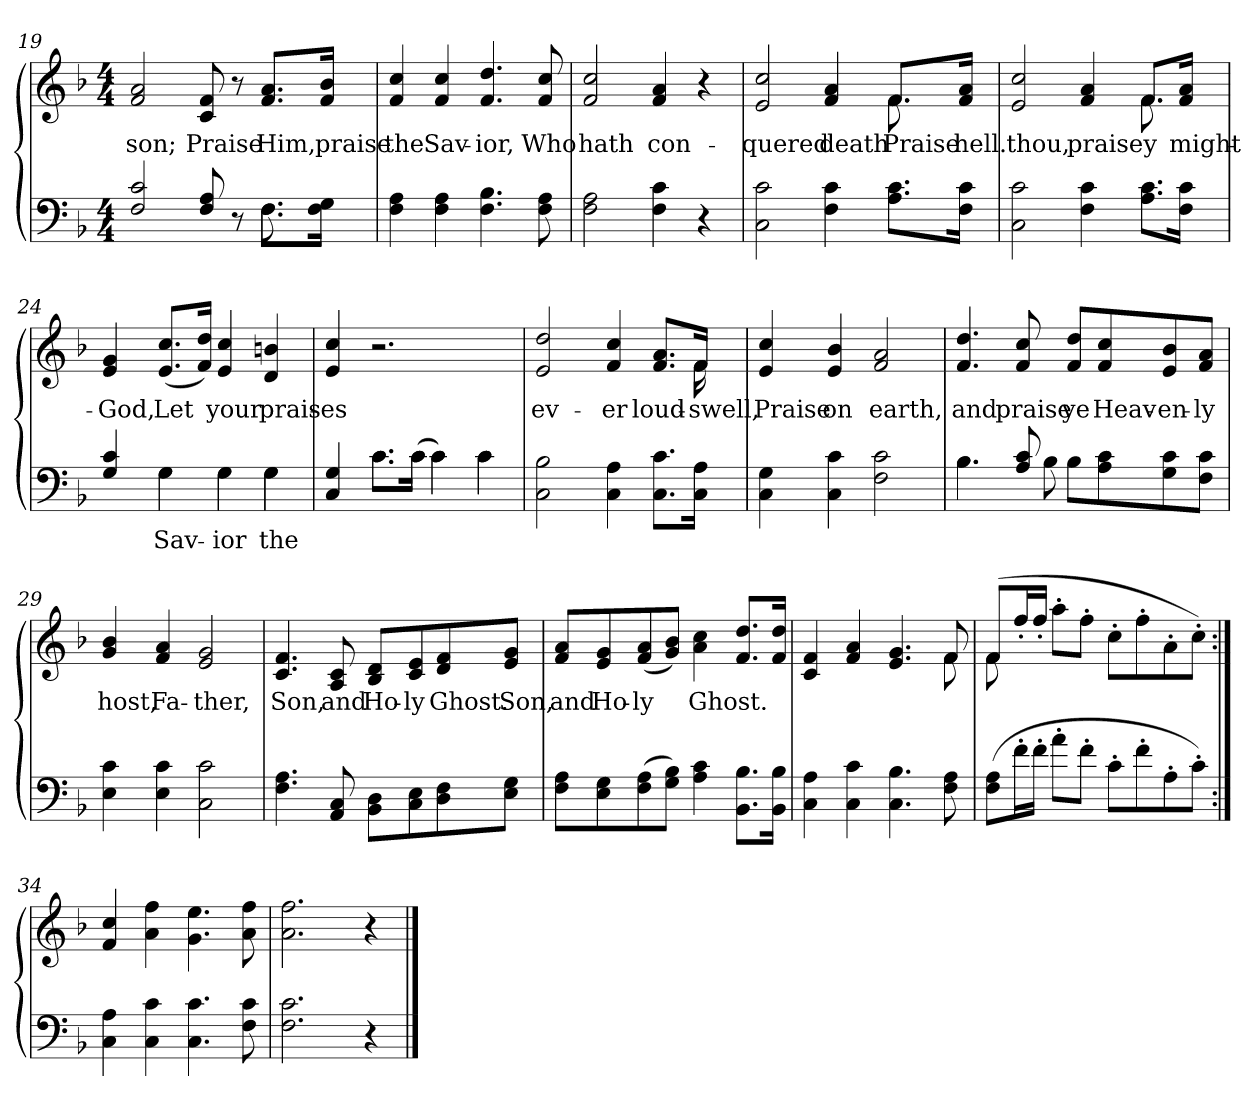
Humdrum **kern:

**kern	**text	**kern	**text
*part2	*part2	*part1	*part1
*staff2	*staff2	*staff1	*staff1
*clefF4	*	*clefG2	*
*k[b-]	*	*k[b-]	*
*F:	*	*F:	*
*M4/4	*	*M4/4	*
=19	=19	=19	=19
!	!LO:LY:b	!	!LO:LY:b
*^	*	*	*
2F/ 2c/	2.ryy	.	2f/ 2a/	-son;
!	!	!LO:LY:b	!	!LO:LY:b
8F/ 8A/	.	.	8c/ 8f/	Praise
8r	.	.	8r	.
!	!	!LO:LY:b	!	!
!	!	!LO:LY:b	!	!LO:LY:b
8.F\L	8.F\	.	8.f/ 8.a/L	Him,
!	!	!LO:LY:b	!	!LO:LY:b
16F\ 16G\Jk	16ryy	.	16f/ 16b-/Jk	praise
!!LO:LB:g=z
=20	=20	=20	=20	=20
!	!	!LO:LY:b	!	!LO:LY:b
*v	*v	*	*	*
4F\ 4A\	.	4f/ 4cc/	the
!	!LO:LY:b	!	!LO:LY:b
4F\ 4A\	.	4f/ 4cc/	Sav-
!	!LO:LY:b	!	!LO:LY:b
4.F\ 4.B-\	.	4.f/ 4.dd/	-ior,
!	!LO:LY:b	!	!LO:LY:b
8F\ 8A\	.	8f/ 8cc/	Who
=21	=21	=21	=21
!	!LO:LY:b	!	!LO:LY:b
2F\ 2A\	.	2f/ 2cc/	hath
!	!LO:LY:b	!	!LO:LY:b
4F\ 4c\	.	4f/ 4a/	con-
4r	.	4r	.
=22	=22	=22	=22
!	!LO:LY:b	!	!LO:LY:b
*	*	*^	*
2C\ 2c\	.	2e/ 2cc/	2.ryy	-quered
!	!LO:LY:b	!	!	!LO:LY:b
4F\ 4c\	.	4f/ 4a/	.	death
!	!LO:LY:b	!	!	!LO:LY:b
!	!	!	!	!LO:LY:b
8.A\ 8.c\L	.	8.f/L	8.f\	Praise
!	!LO:LY:b	!	!	!LO:LY:b
16F\ 16c\Jk	.	16f/ 16a/Jk	16ryy	hell.
!!LO:LB:g=z	!!
=23	=23	=23	=23	=23
!	!LO:LY:b	!	!	!LO:LY:b
2C\ 2c\	.	2e/ 2cc/	2.ryy	thou,
!	!LO:LY:b	!	!	!LO:LY:b
4F\ 4c\	.	4f/ 4a/	.	praise
!	!LO:LY:b	!	!	!LO:LY:b
!	!	!	!	!LO:LY:b
8.A\ 8.c\L	.	8.f/L	8.f\	-y
!	!LO:LY:b	!	!	!LO:LY:b
16F\ 16c\Jk	.	16f/ 16a/Jk	16ryy	might-
=24	=24	=24	=24	=24
!	!LO:LY:b	!	!	!LO:LY:b
*^	*	*v	*v	*
4G/ 4c/	4ryy	.	4e/ 4g/	God,
!	!	!LO:LY:b	!	!
!	!	!LO:LY:b	!	!LO:LY:b
4G\	4G\	Sav-	(<8.e/ 8.cc/L	Let
.	.	.	16f/ 16dd/Jk)	.
!	!	!LO:LY:b	!	!
!	!	!LO:LY:b	!	!LO:LY:b
4G\	4G\	-ior	4e/ 4cc/	your
!	!	!LO:LY:b	!	!LO:LY:b
4G\	4G\	the	4d/ 4bn/	prais-
=25	=25	=25	=25	=25
!	!	!	!	!LO:LY:b
4C/ 4G/	4ryy	.	4e/ 4cc/	-es
8.c\L	8.c\L	.	2.r	.
(<16c\Jk	16c\Jk	.	.	.
4c\)	4c\	.	.	.
4c\	4c\	.	.	.
!!LO:PB:g=z
=26	=26	=26	=26	=26
!	!	!	!	!LO:LY:b
*v	*v	*	*^	*
2C\ 2B-\	.	2e/ 2dd/	2...ryy	ev-
!	!	!	!	!LO:LY:b
4C\ 4A\	.	4f/ 4cc/	.	-er
!	!	!	!	!LO:LY:b
8.C\ 8.c\L	.	8.f/ 8.a/L	.	loud-
!	!	!	!	!LO:LY:b
!	!	!	!	!LO:LY:b
16C\ 16A\Jk	.	16f/Jk	16f\	swell,
=27	=27	=27	=27	=27
!	!	!	!	!LO:LY:b
*	*	*v	*v	*
4C\ 4G\	.	4e/ 4cc/	Praise
!	!	!	!LO:LY:b
4C\ 4c\	.	4e/ 4b-/	on
!	!	!	!LO:LY:b
2F\ 2c\	.	2f/ 2a/	earth,
=28	=28	=28	=28
*^	*	*	*
!	!	!	!	!LO:LY:b
4.B-\	4.B-\	.	4.f/ 4.dd/	and
!	!	!	!	!LO:LY:b
8A/ 8c/	8B-\	.	8f/ 8cc/	praise
!	!	!	!	!LO:LY:b
8B-\L	2ryy	.	8f/ 8dd/L	ye
!	!	!	!	!LO:LY:b
8A\ 8c\	.	.	8f/ 8cc/	Heav-
!	!	!	!	!LO:LY:b
8G\ 8c\	.	.	8e/ 8b-/	-en-
!	!	!	!	!LO:LY:b
8F\ 8c\J	.	.	8f/ 8a/J	-ly
*v	*v	*	*	*
!!LO:LB:g=z
=29	=29	=29	=29
!	!	!	!LO:LY:b
4E\ 4c\	.	4g/ 4b-/	host,
!	!	!	!LO:LY:b
4E\ 4c\	.	4f/ 4a/	Fa-
!	!	!	!LO:LY:b
2C\ 2c\	.	2e/ 2g/	-ther,
=30	=30	=30	=30
!	!	!	!LO:LY:b
4.F\ 4.A\	.	4.c/ 4.f/	Son,
!	!	!	!LO:LY:b
8AA/ 8C/	.	8A/ 8c/	and
!	!	!	!LO:LY:b
8BB-\ 8D\L	.	8B-/ 8d/L	Ho-
!	!	!	!LO:LY:b
8C\ 8E\	.	8c/ 8e/	-ly
!	!	!	!LO:LY:b
8D\ 8F\	.	8d/ 8f/	Ghost.
!	!	!	!LO:LY:b
8E\ 8G\J	.	8e/ 8g/J	Son,
=31	=31	=31	=31
!	!	!	!LO:LY:b
8F\ 8A\L	.	8f/ 8a/L	and
!	!	!	!LO:LY:b
8E\ 8G\	.	8e/ 8g/	Ho-
!	!	!	!LO:LY:b
(>8F\ 8A\	.	(<8f/ 8a/	-ly
8G\ 8B-\J)	.	8g/ 8b-/J)	.
!	!	!	!LO:LY:b
4A\ 4c\	.	4a\ 4cc\	Ghost.
8.BB-\ 8.B-\L	.	8.f/ 8.dd/L	.
16BB-\ 16B-\Jk	.	16f/ 16dd/Jk	.
=32	=32	=32	=32
*	*	*^	*
4C\ 4A\	.	4c/ 4f/	2..ryy	.
4C\ 4c\	.	4f/ 4a/	.	.
4.C\ 4.B-\	.	4.e/ 4.g/	.	.
8F\ 8A\	.	8f/	8f\	.
!!LO:LB:g=z	!!
=33	=33	=33	=33	=33
(>8F\ 8A\L	.	(>8f/L	8f\	.
16f'\L	.	16ff'/L	2..ryy	.
16f'\JJ	.	16ff'/JJ	.	.
8a'\L	.	8aa'\L	.	.
8f'\J	.	8ff'\J	.	.
8c'\L	.	8cc'\L	.	.
8f'\	.	8ff'\	.	.
8A'\	.	8a'\	.	.
8c'\J)	.	8cc'\J)	.	.
*	*	*v	*v	*
=34:|!	=34:|!	=34:|!	=34:|!
4C\ 4A\	.	4f/ 4cc/	.
4C\ 4c\	.	4a\ 4ff\	.
4.C\ 4.c\	.	4.g\ 4.ee\	.
8F\ 8c\	.	8a\ 8ff\	.
=35	=35	=35	=35
2.F\ 2.c\	.	2.a\ 2.ff\	.
4r	.	4r	.
==	==	==	==
*-	*-	*-	*-
